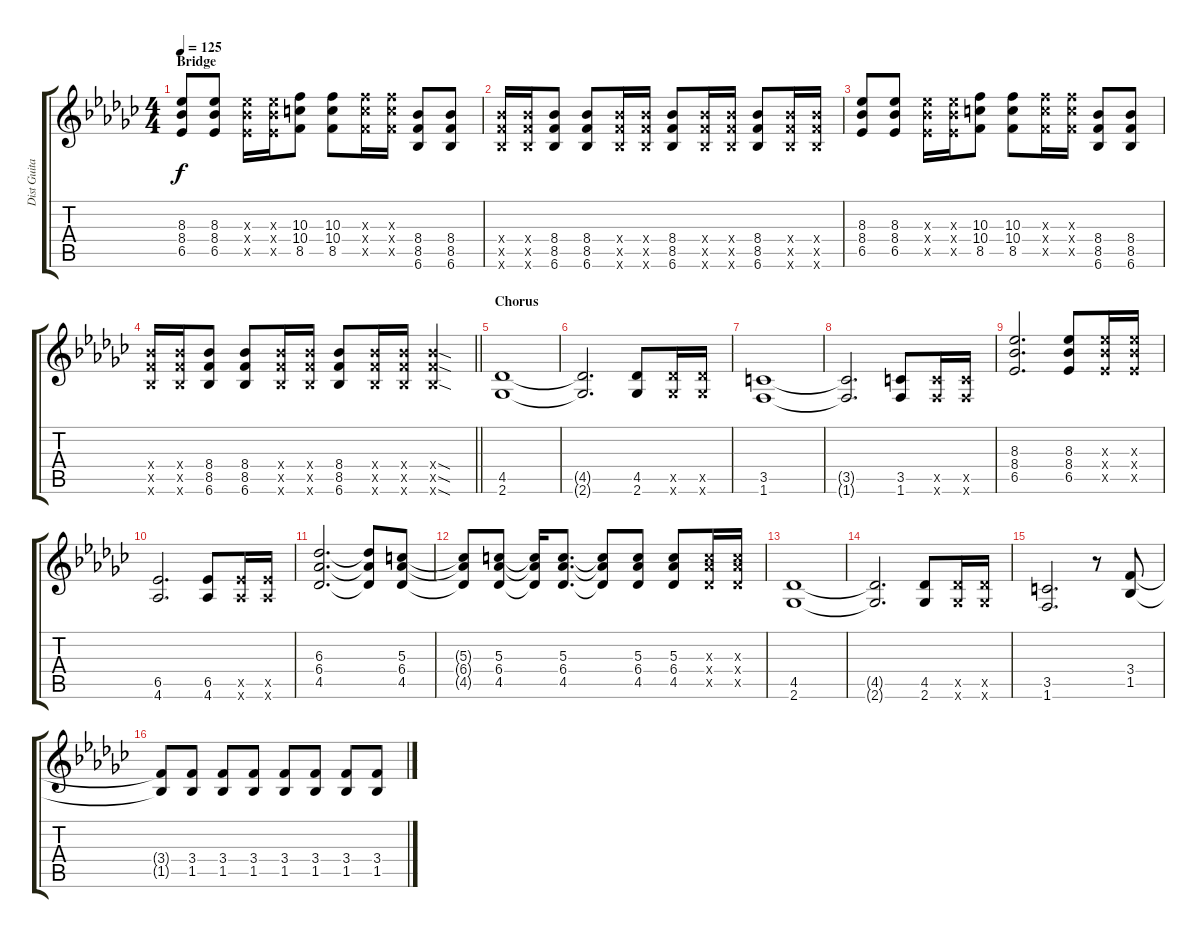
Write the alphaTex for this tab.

\track ("Dist Guitar" "Dist Guita") {instrument distortionguitar}
\staff {score tabs}
\tuning (E4 B3 G3 D3 A2 E2) {hide}
\ts (4 4)
\section ("" "Bridge")
\tempo 125
\clef g2
\ks gb
(8.3 8.4 6.5).8{dy f} (8.3 8.4 6.5).8 (8.3{x} 8.4{x} 6.5{x}).16 (8.3{x} 8.4{x} 6.5{x}).16 (10.3 10.4 8.5).8 (10.3 10.4 8.5).8 (10.3{x} 10.4{x} 8.5{x}).16 (10.3{x} 10.4{x} 8.5{x}).16 (8.4 8.5 6.6).8 (8.4 8.5 6.6).8 |
(8.4{x} 8.5{x} 6.6{x}).16 (8.4{x} 8.5{x} 6.6{x}).16 (8.4 8.5 6.6).8 (8.4 8.5 6.6).8 (8.4{x} 8.5{x} 6.6{x}).16 (8.4{x} 8.5{x} 6.6{x}).16 (8.4 8.5 6.6).8 (8.4{x} 8.5{x} 6.6{x}).16 (8.4{x} 8.5{x} 6.6{x}).16 (8.4 8.5 6.6).8 (8.4{x} 8.5{x} 6.6{x}).16 (8.4{x} 8.5{x} 6.6{x}).16 |
(8.3 8.4 6.5).8 (8.3 8.4 6.5).8 (8.3{x} 8.4{x} 6.5{x}).16 (8.3{x} 8.4{x} 6.5{x}).16 (10.3 10.4 8.5).8 (10.3 10.4 8.5).8 (10.3{x} 10.4{x} 8.5{x}).16 (10.3{x} 10.4{x} 8.5{x}).16 (8.4 8.5 6.6).8 (8.4 8.5 6.6).8 |
\barLineRight lightlight
(8.4{x} 8.5{x} 6.6{x}).16 (8.4{x} 8.5{x} 6.6{x}).16 (8.4 8.5 6.6).8 (8.4 8.5 6.6).8 (8.4{x} 8.5{x} 6.6{x}).16 (8.4{x} 8.5{x} 6.6{x}).16 (8.4 8.5 6.6).8 (8.4{x} 8.5{x} 6.6{x}).16 (8.4{x} 8.5{x} 6.6{x}).16 (8.4{sod x} 8.5{sod x} 6.6{sod x}).4 |
\section ("" "Chorus")
(4.5 2.6).1 |
(4.5{t} 2.6{t}).2{d} (4.5 2.6).8 (4.5{x} 2.6{x}).16 (4.5{x} 2.6{x}).16 |
(3.5 1.6).1 |
(3.5{t} 1.6{t}).2{d} (3.5 1.6).8 (3.5{x} 1.6{x}).16 (3.5{x} 1.6{x}).16 |
(8.3 8.4 6.5).2{d} (8.3 8.4 6.5).8 (8.3{x} 8.4{x} 6.5{x}).16 (8.3{x} 8.4{x} 6.5{x}).16 |
(6.5 4.6).2{d} (6.5 4.6).8 (6.5{x} 4.6{x}).16 (6.5{x} 4.6{x}).16 |
(6.3 6.4 4.5).2{d} (6.3{t} 6.4{t} 4.5{t}).8 (5.3 6.4 4.5).8 |
(5.3{t} 6.4{t} 4.5{t}).8 (5.3 6.4 4.5).8 (5.3{t} 6.4{t} 4.5{t}).16 (5.3 6.4 4.5).8{d} (5.3{t} 6.4{t} 4.5{t}).8 (5.3 6.4 4.5).8 (5.3 6.4 4.5).8 (5.3{x} 6.4{x} 4.5{x}).16 (5.3{x} 6.4{x} 4.5{x}).16 |
(4.5 2.6).1 |
(4.5{t} 2.6{t}).2{d} (4.5 2.6).8 (4.5{x} 2.6{x}).16 (4.5{x} 2.6{x}).16 |
(3.5 1.6).2{d} r.8 (3.4 1.5).8 |
(3.4{t} 1.5{t}).8 (3.4 1.5).8 (3.4 1.5).8 (3.4 1.5).8 (3.4 1.5).8 (3.4 1.5).8 (3.4 1.5).8 (3.4 1.5).8
